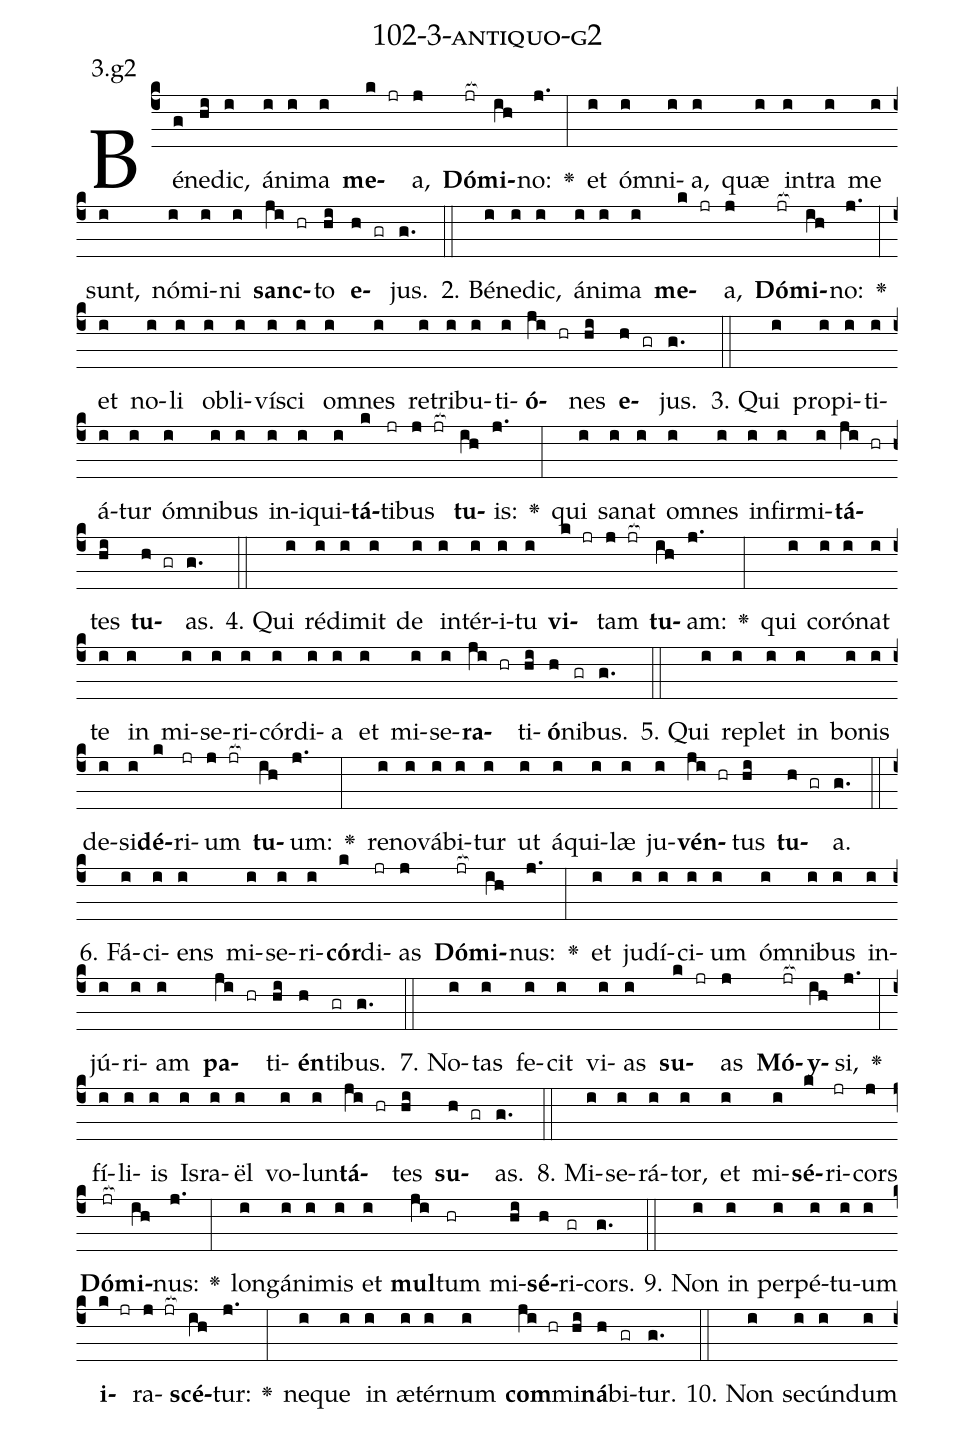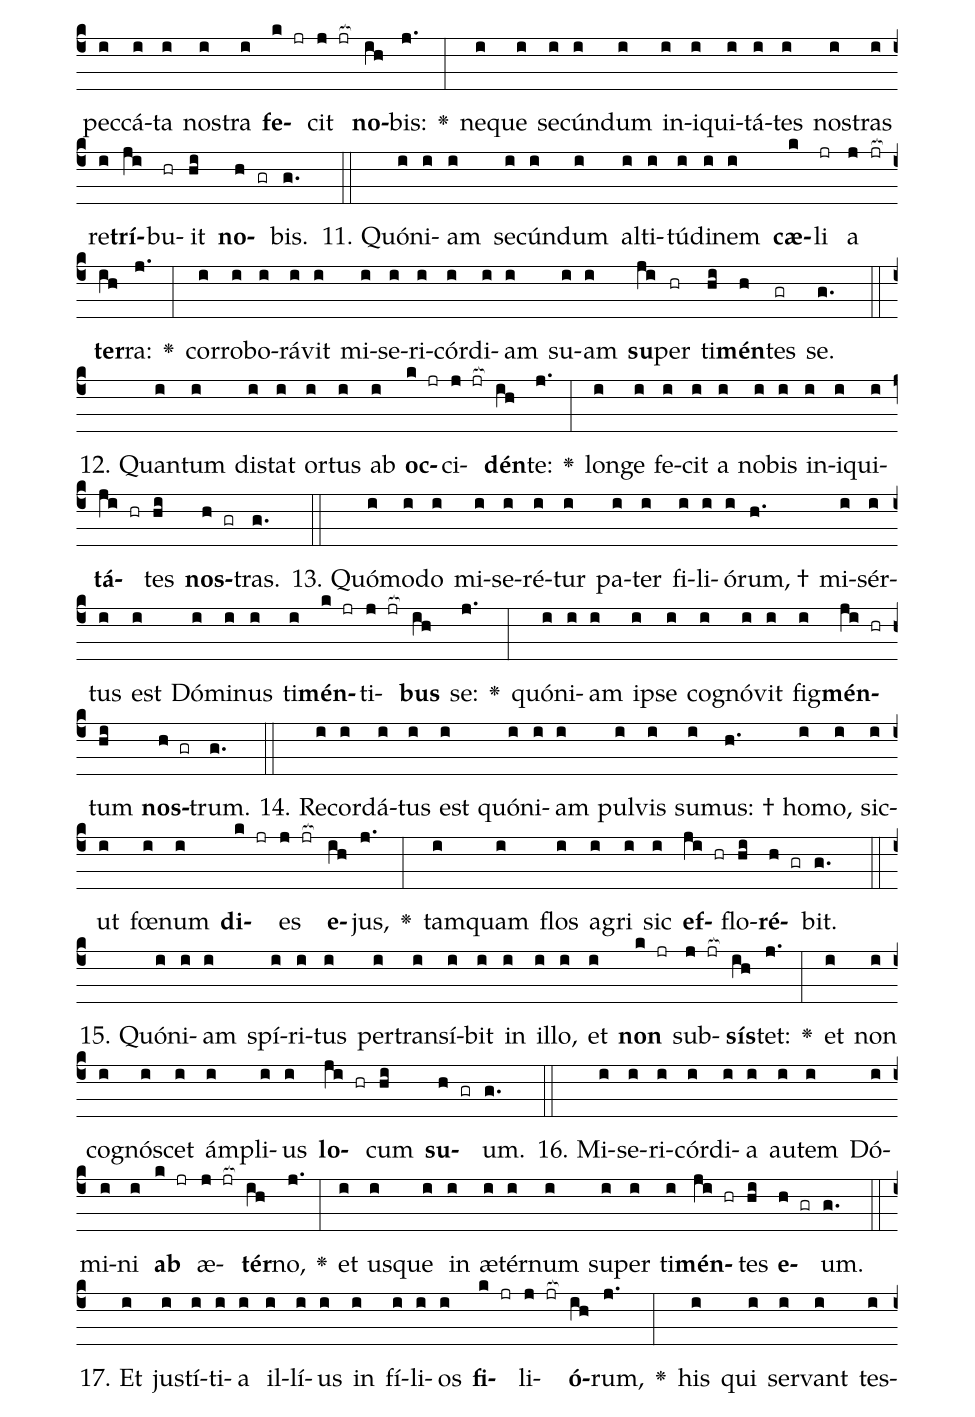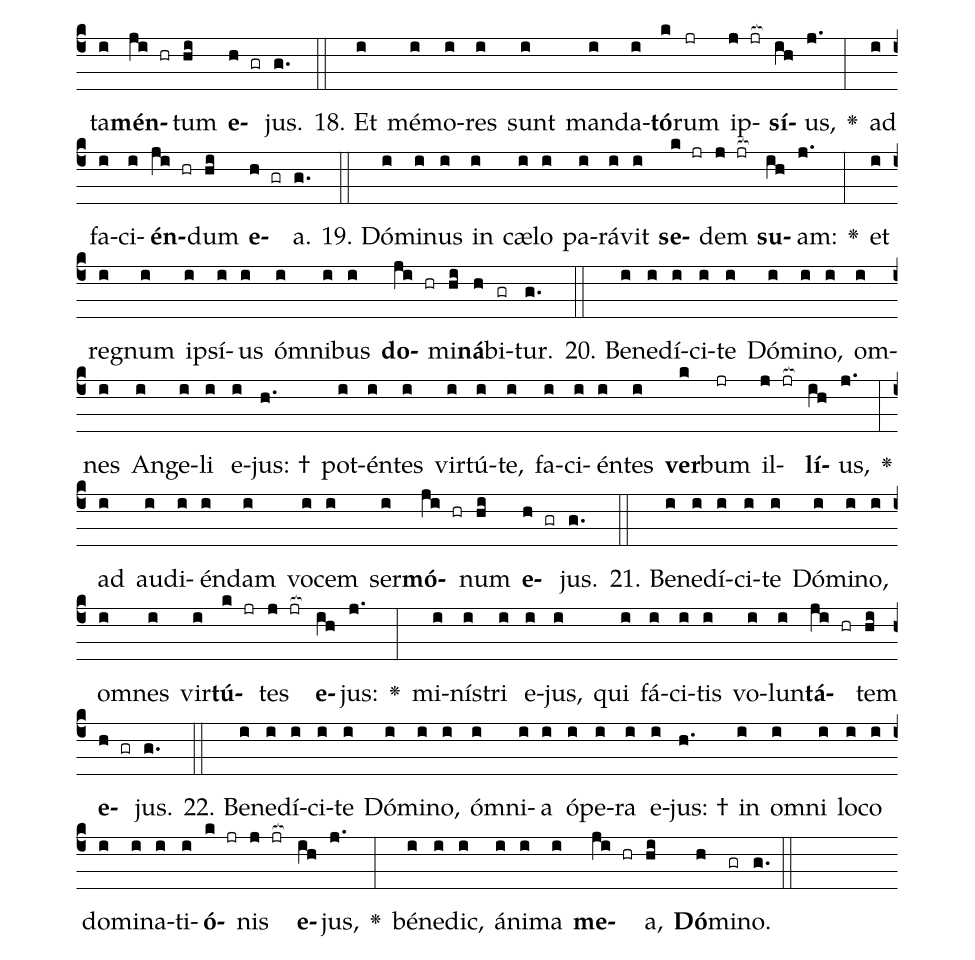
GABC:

name: 102-3-antiquo-g2;
annotation: 3.g2;
%%
(c4)Bé(g)ne(hi)dic,(i) á(i)ni(i)ma(i) <b>me</b>(k jr)a,(j) <b>Dó</b>(jr[ocb:1{])<b>mi</b>(ih[ocb:0}])no:(j.) <v>\greheightstar</v>(:) et(i) óm(i)ni(i)a,(i) quæ(i) in(i)tra(i) me(i) sunt,(i) nó(i)mi(i)ni(i) <b>sanc</b>(ji hr)to(hi) <b>e</b>(h gr)jus.(g.) (::)
2. Bé(i)ne(i)dic,(i) á(i)ni(i)ma(i) <b>me</b>(k jr)a,(j) <b>Dó</b>(jr[ocb:1{])<b>mi</b>(ih[ocb:0}])no:(j.) <v>\greheightstar</v>(:) et(i) no(i)li(i) ob(i)li(i)ví(i)sci(i) om(i)nes(i) re(i)tri(i)bu(i)ti(i)<b>ó</b>(ji hr)nes(hi) <b>e</b>(h gr)jus.(g.) (::)
3. Qui(i) pro(i)pi(i)ti(i)á(i)tur(i) óm(i)ni(i)bus(i) in(i)i(i)qui(i)<b>tá</b>(k)ti(jr)bus(j jr[ocb:1{]) <b>tu</b>(ih[ocb:0}])is:(j.) <v>\greheightstar</v>(:) qui(i) sa(i)nat(i) om(i)nes(i) in(i)fir(i)mi(i)<b>tá</b>(ji hr)tes(hi) <b>tu</b>(h gr)as.(g.) (::)
4. Qui(i) réd(i)i(i)mit(i) de(i) in(i)tér(i)i(i)tu(i) <b>vi</b>(k jr)tam(j jr[ocb:1{]) <b>tu</b>(ih[ocb:0}])am:(j.) <v>\greheightstar</v>(:) qui(i) co(i)ró(i)nat(i) te(i) in(i) mi(i)se(i)ri(i)cór(i)di(i)a(i) et(i) mi(i)se(i)<b>ra</b>(ji hr)ti(hi)<b>ó</b>(h)ni(gr)bus.(g.) (::)
5. Qui(i) re(i)plet(i) in(i) bo(i)nis(i) de(i)si(i)<b>dé</b>(k)ri(jr)um(j jr[ocb:1{]) <b>tu</b>(ih[ocb:0}])um:(j.) <v>\greheightstar</v>(:) re(i)no(i)vá(i)bi(i)tur(i) ut(i) á(i)qui(i)læ(i) ju(i)<b>vén</b>(ji hr)tus(hi) <b>tu</b>(h gr)a.(g.) (::)
6. Fá(i)ci(i)ens(i) mi(i)se(i)ri(i)<b>cór</b>(k)di(jr)as(j) <b>Dó</b>(jr[ocb:1{])<b>mi</b>(ih[ocb:0}])nus:(j.) <v>\greheightstar</v>(:) et(i) ju(i)dí(i)ci(i)um(i) óm(i)ni(i)bus(i) in(i)jú(i)ri(i)am(i) <b>pa</b>(ji hr)ti(hi)<b>én</b>(h)ti(gr)bus.(g.) (::)
7. No(i)tas(i) fe(i)cit(i) vi(i)as(i) <b>su</b>(k jr)as(j) <b>Mó</b>(jr[ocb:1{])<b>y</b>(ih[ocb:0}])si,(j.) <v>\greheightstar</v>(:) fí(i)li(i)is(i) Is(i)ra(i)ël(i) vo(i)lun(i)<b>tá</b>(ji hr)tes(hi) <b>su</b>(h gr)as.(g.) (::)
8. Mi(i)se(i)rá(i)tor,(i) et(i) mi(i)<b>sé</b>(k)ri(jr)cors(j) <b>Dó</b>(jr[ocb:1{])<b>mi</b>(ih[ocb:0}])nus:(j.) <v>\greheightstar</v>(:) long(i)á(i)ni(i)mis(i) et(i) <b>mul</b>(ji)tum(hr) mi(hi)<b>sé</b>(h)ri(gr)cors.(g.) (::)
9. Non(i) in(i) per(i)pé(i)tu(i)um(i) <b>i</b>(k jr)ra(j jr[ocb:1{])<b>scé</b>(ih[ocb:0}])tur:(j.) <v>\greheightstar</v>(:) ne(i)que(i) in(i) æ(i)tér(i)num(i) <b>com</b>(ji hr)mi(hi)<b>ná</b>(h)bi(gr)tur.(g.) (::)
10. Non(i) se(i)cún(i)dum(i) pec(i)cá(i)ta(i) nos(i)tra(i) <b>fe</b>(k jr)cit(j jr[ocb:1{]) <b>no</b>(ih[ocb:0}])bis:(j.) <v>\greheightstar</v>(:) ne(i)que(i) se(i)cún(i)dum(i) in(i)i(i)qui(i)tá(i)tes(i) nos(i)tras(i) re(i)<b>trí</b>(ji)bu(hr)it(hi) <b>no</b>(h gr)bis.(g.) (::)
11. Quón(i)i(i)am(i) se(i)cún(i)dum(i) al(i)ti(i)tú(i)di(i)nem(i) <b>cæ</b>(k)li(jr) a(j jr[ocb:1{]) <b>ter</b>(ih[ocb:0}])ra:(j.) <v>\greheightstar</v>(:) cor(i)ro(i)bo(i)rá(i)vit(i) mi(i)se(i)ri(i)cór(i)di(i)am(i) su(i)am(i) <b>su</b>(ji)per(hr) ti(hi)<b>mén</b>(h)tes(gr) se.(g.) (::)
12. Quan(i)tum(i) di(i)stat(i) or(i)tus(i) ab(i) <b>oc</b>(k jr)ci(j jr[ocb:1{])<b>dén</b>(ih[ocb:0}])te:(j.) <v>\greheightstar</v>(:) lon(i)ge(i) fe(i)cit(i) a(i) no(i)bis(i) in(i)i(i)qui(i)<b>tá</b>(ji hr)tes(hi) <b>nos</b>(h gr)tras.(g.) (::)
13. Quó(i)mo(i)do(i) mi(i)se(i)ré(i)tur(i) pa(i)ter(i) fi(i)li(i)ó(i)rum, †(h.) mi(i)sér(i)tus(i) est(i) Dó(i)mi(i)nus(i) ti(i)<b>mén</b>(k jr)ti(j jr[ocb:1{])<b>bus</b>(ih[ocb:0}]) se:(j.) <v>\greheightstar</v>(:) quón(i)i(i)am(i) ip(i)se(i) co(i)gnó(i)vit(i) fig(i)<b>mén</b>(ji hr)tum(hi) <b>nos</b>(h gr)trum.(g.) (::)
14. Re(i)cor(i)dá(i)tus(i) est(i) quón(i)i(i)am(i) pul(i)vis(i) su(i)mus: †(h.) ho(i)mo,(i) sic(i)ut(i) fœ(i)num(i) <b>di</b>(k jr)es(j jr[ocb:1{]) <b>e</b>(ih[ocb:0}])jus,(j.) <v>\greheightstar</v>(:) tam(i)quam(i) flos(i) a(i)gri(i) sic(i) <b>ef</b>(ji hr)flo(hi)<b>ré</b>(h gr)bit.(g.) (::)
15. Quón(i)i(i)am(i) spí(i)ri(i)tus(i) per(i)trans(i)í(i)bit(i) in(i) il(i)lo,(i) et(i) <b>non</b>(k jr) sub(j jr[ocb:1{])<b>sís</b>(ih[ocb:0}])tet:(j.) <v>\greheightstar</v>(:) et(i) non(i) co(i)gnó(i)scet(i) ám(i)pli(i)us(i) <b>lo</b>(ji hr)cum(hi) <b>su</b>(h gr)um.(g.) (::)
16. Mi(i)se(i)ri(i)cór(i)di(i)a(i) au(i)tem(i) Dó(i)mi(i)ni(i) <b>ab</b>(k jr) æ(j jr[ocb:1{])<b>tér</b>(ih[ocb:0}])no,(j.) <v>\greheightstar</v>(:) et(i) us(i)que(i) in(i) æ(i)tér(i)num(i) su(i)per(i) ti(i)<b>mén</b>(ji hr)tes(hi) <b>e</b>(h gr)um.(g.) (::)
17. Et(i) jus(i)tí(i)ti(i)a(i) il(i)lí(i)us(i) in(i) fí(i)li(i)os(i) <b>fi</b>(k jr)li(j jr[ocb:1{])<b>ó</b>(ih[ocb:0}])rum,(j.) <v>\greheightstar</v>(:) his(i) qui(i) ser(i)vant(i) tes(i)ta(i)<b>mén</b>(ji hr)tum(hi) <b>e</b>(h gr)jus.(g.) (::)
18. Et(i) mé(i)mo(i)res(i) sunt(i) man(i)da(i)<b>tó</b>(k)rum(jr) ip(j jr[ocb:1{])<b>sí</b>(ih[ocb:0}])us,(j.) <v>\greheightstar</v>(:) ad(i) fa(i)ci(i)<b>én</b>(ji hr)dum(hi) <b>e</b>(h gr)a.(g.) (::)
19. Dó(i)mi(i)nus(i) in(i) cæ(i)lo(i) pa(i)rá(i)vit(i) <b>se</b>(k jr)dem(j jr[ocb:1{]) <b>su</b>(ih[ocb:0}])am:(j.) <v>\greheightstar</v>(:) et(i) re(i)gnum(i) ip(i)sí(i)us(i) óm(i)ni(i)bus(i) <b>do</b>(ji hr)mi(hi)<b>ná</b>(h)bi(gr)tur.(g.) (::)
20. Be(i)ne(i)dí(i)ci(i)te(i) Dó(i)mi(i)no,(i) om(i)nes(i) An(i)ge(i)li(i) e(i)jus: †(h.) pot(i)én(i)tes(i) vir(i)tú(i)te,(i) fa(i)ci(i)én(i)tes(i) <b>ver</b>(k)bum(jr) il(j jr[ocb:1{])<b>lí</b>(ih[ocb:0}])us,(j.) <v>\greheightstar</v>(:) ad(i) au(i)di(i)én(i)dam(i) vo(i)cem(i) ser(i)<b>mó</b>(ji hr)num(hi) <b>e</b>(h gr)jus.(g.) (::)
21. Be(i)ne(i)dí(i)ci(i)te(i) Dó(i)mi(i)no,(i) om(i)nes(i) vir(i)<b>tú</b>(k jr)tes(j jr[ocb:1{]) <b>e</b>(ih[ocb:0}])jus:(j.) <v>\greheightstar</v>(:) mi(i)nís(i)tri(i) e(i)jus,(i) qui(i) fá(i)ci(i)tis(i) vo(i)lun(i)<b>tá</b>(ji hr)tem(hi) <b>e</b>(h gr)jus.(g.) (::)
22. Be(i)ne(i)dí(i)ci(i)te(i) Dó(i)mi(i)no,(i) óm(i)ni(i)a(i) ó(i)pe(i)ra(i) e(i)jus: †(h.) in(i) om(i)ni(i) lo(i)co(i) do(i)mi(i)na(i)ti(i)<b>ó</b>(k jr)nis(j jr[ocb:1{]) <b>e</b>(ih[ocb:0}])jus,(j.) <v>\greheightstar</v>(:) bé(i)ne(i)dic,(i) á(i)ni(i)ma(i) <b>me</b>(ji hr)a,(hi) <b>Dó</b>(h)mi(gr)no.(g.) (::)
